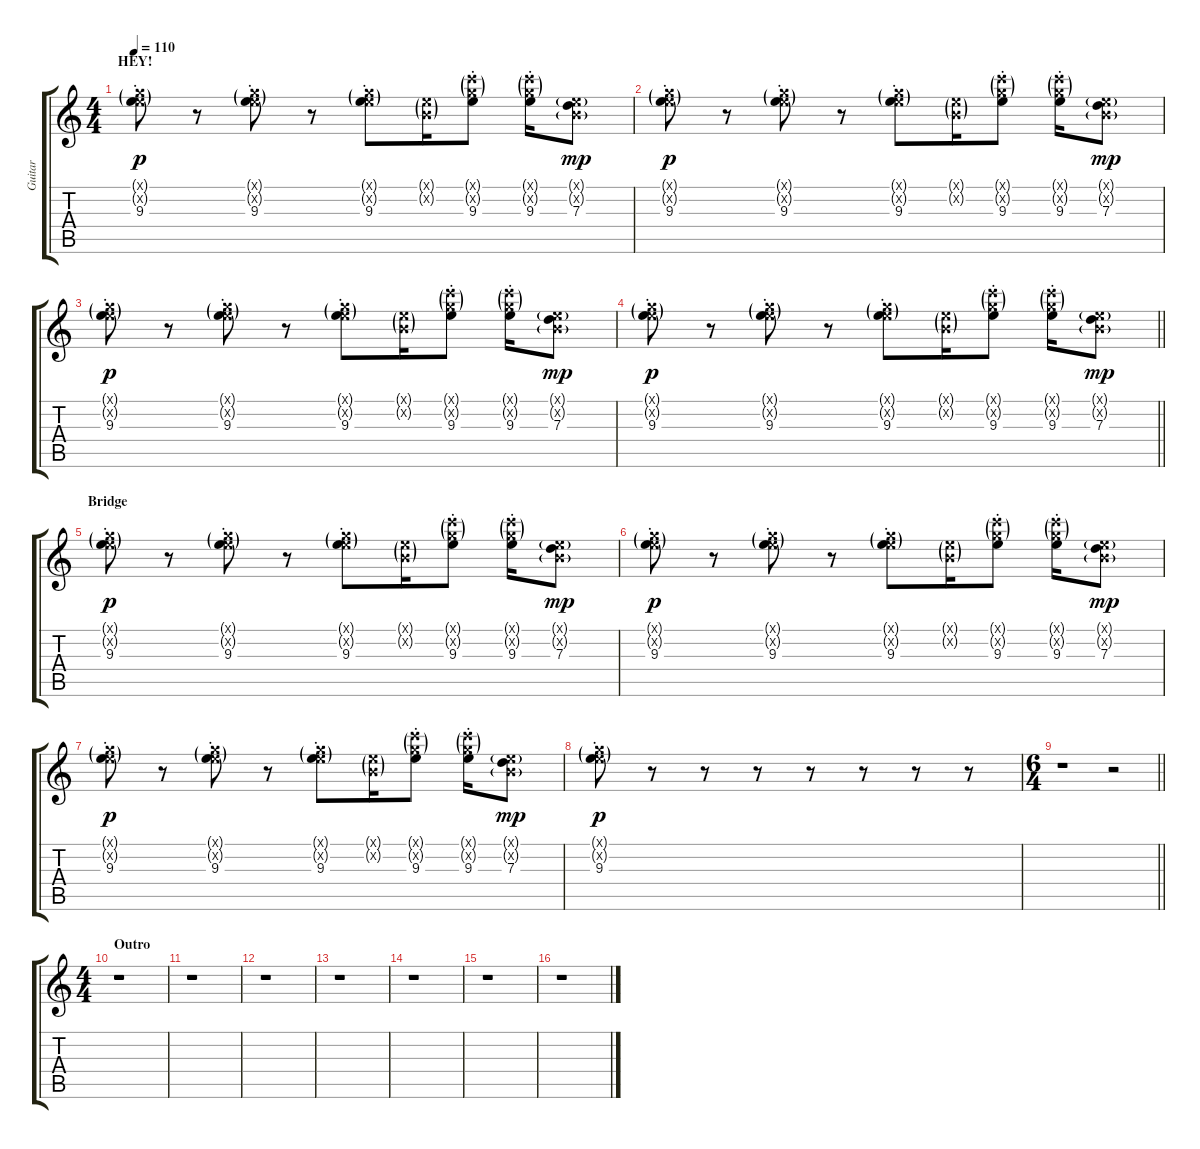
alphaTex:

\track ("Guitar" "Guitar") {instrument electricguitarclean}
\staff {score tabs}
\tuning (E4 B3 G3 D3 A2 E2) {hide}
\ts (4 4)
\section ("" "HEY!")
\tempo 110
\clef g2
\ks c
(0.1{g x} 8.2{g st x} 9.3).8{dy p} r.8 (0.1{g x} 8.2{g st x} 9.3).8 r.8 (0.1{g x} 8.2{g st x} 9.3).8 (0.1{g x} 0.2{g x}).16 (8.1{g x} 8.2{g st x} 9.3).8 (8.1{g x} 8.2{g st x} 9.3).16 (0.1{g x} 0.2{g x} 7.3).8{dy mp} |
(0.1{g x} 8.2{g st x} 9.3).8{dy p} r.8 (0.1{g x} 8.2{g st x} 9.3).8 r.8 (0.1{g x} 8.2{g st x} 9.3).8 (0.1{g x} 0.2{g x}).16 (8.1{g x} 8.2{g st x} 9.3).8 (8.1{g x} 8.2{g st x} 9.3).16 (0.1{g x} 0.2{g x} 7.3).8{dy mp} |
(0.1{g x} 8.2{g st x} 9.3).8{dy p} r.8 (0.1{g x} 8.2{g st x} 9.3).8 r.8 (0.1{g x} 8.2{g st x} 9.3).8 (0.1{g x} 0.2{g x}).16 (8.1{g x} 8.2{g st x} 9.3).8 (8.1{g x} 8.2{g st x} 9.3).16 (0.1{g x} 0.2{g x} 7.3).8{dy mp} |
\barLineRight lightlight
(0.1{g x} 8.2{g st x} 9.3).8{dy p} r.8 (0.1{g x} 8.2{g st x} 9.3).8 r.8 (0.1{g x} 8.2{g st x} 9.3).8 (0.1{g x} 0.2{g x}).16 (8.1{g x} 8.2{g st x} 9.3).8 (8.1{g x} 8.2{g st x} 9.3).16 (0.1{g x} 0.2{g x} 7.3).8{dy mp} |
\section ("" "Bridge")
(0.1{g x} 8.2{g st x} 9.3).8{dy p} r.8 (0.1{g x} 8.2{g st x} 9.3).8 r.8 (0.1{g x} 8.2{g st x} 9.3).8 (0.1{g x} 0.2{g x}).16 (8.1{g x} 8.2{g st x} 9.3).8 (8.1{g x} 8.2{g st x} 9.3).16 (0.1{g x} 0.2{g x} 7.3).8{dy mp} |
(0.1{g x} 8.2{g st x} 9.3).8{dy p} r.8 (0.1{g x} 8.2{g st x} 9.3).8 r.8 (0.1{g x} 8.2{g st x} 9.3).8 (0.1{g x} 0.2{g x}).16 (8.1{g x} 8.2{g st x} 9.3).8 (8.1{g x} 8.2{g st x} 9.3).16 (0.1{g x} 0.2{g x} 7.3).8{dy mp} |
(0.1{g x} 8.2{g st x} 9.3).8{dy p} r.8 (0.1{g x} 8.2{g st x} 9.3).8 r.8 (0.1{g x} 8.2{g st x} 9.3).8 (0.1{g x} 0.2{g x}).16 (8.1{g x} 8.2{g st x} 9.3).8 (8.1{g x} 8.2{g st x} 9.3).16 (0.1{g x} 0.2{g x} 7.3).8{dy mp} |
(0.1{g x} 8.2{g st x} 9.3).8{dy p} r.8 r.8 r.8 r.8 r.8 r.8 r.8 |
\ts (6 4)
\barLineRight lightlight
r.1 r.2 |
\ts (4 4)
\section ("" "Outro")
r.1 |
r.1 |
r.1 |
r.1 |
r.1 |
r.1 |
r.1
